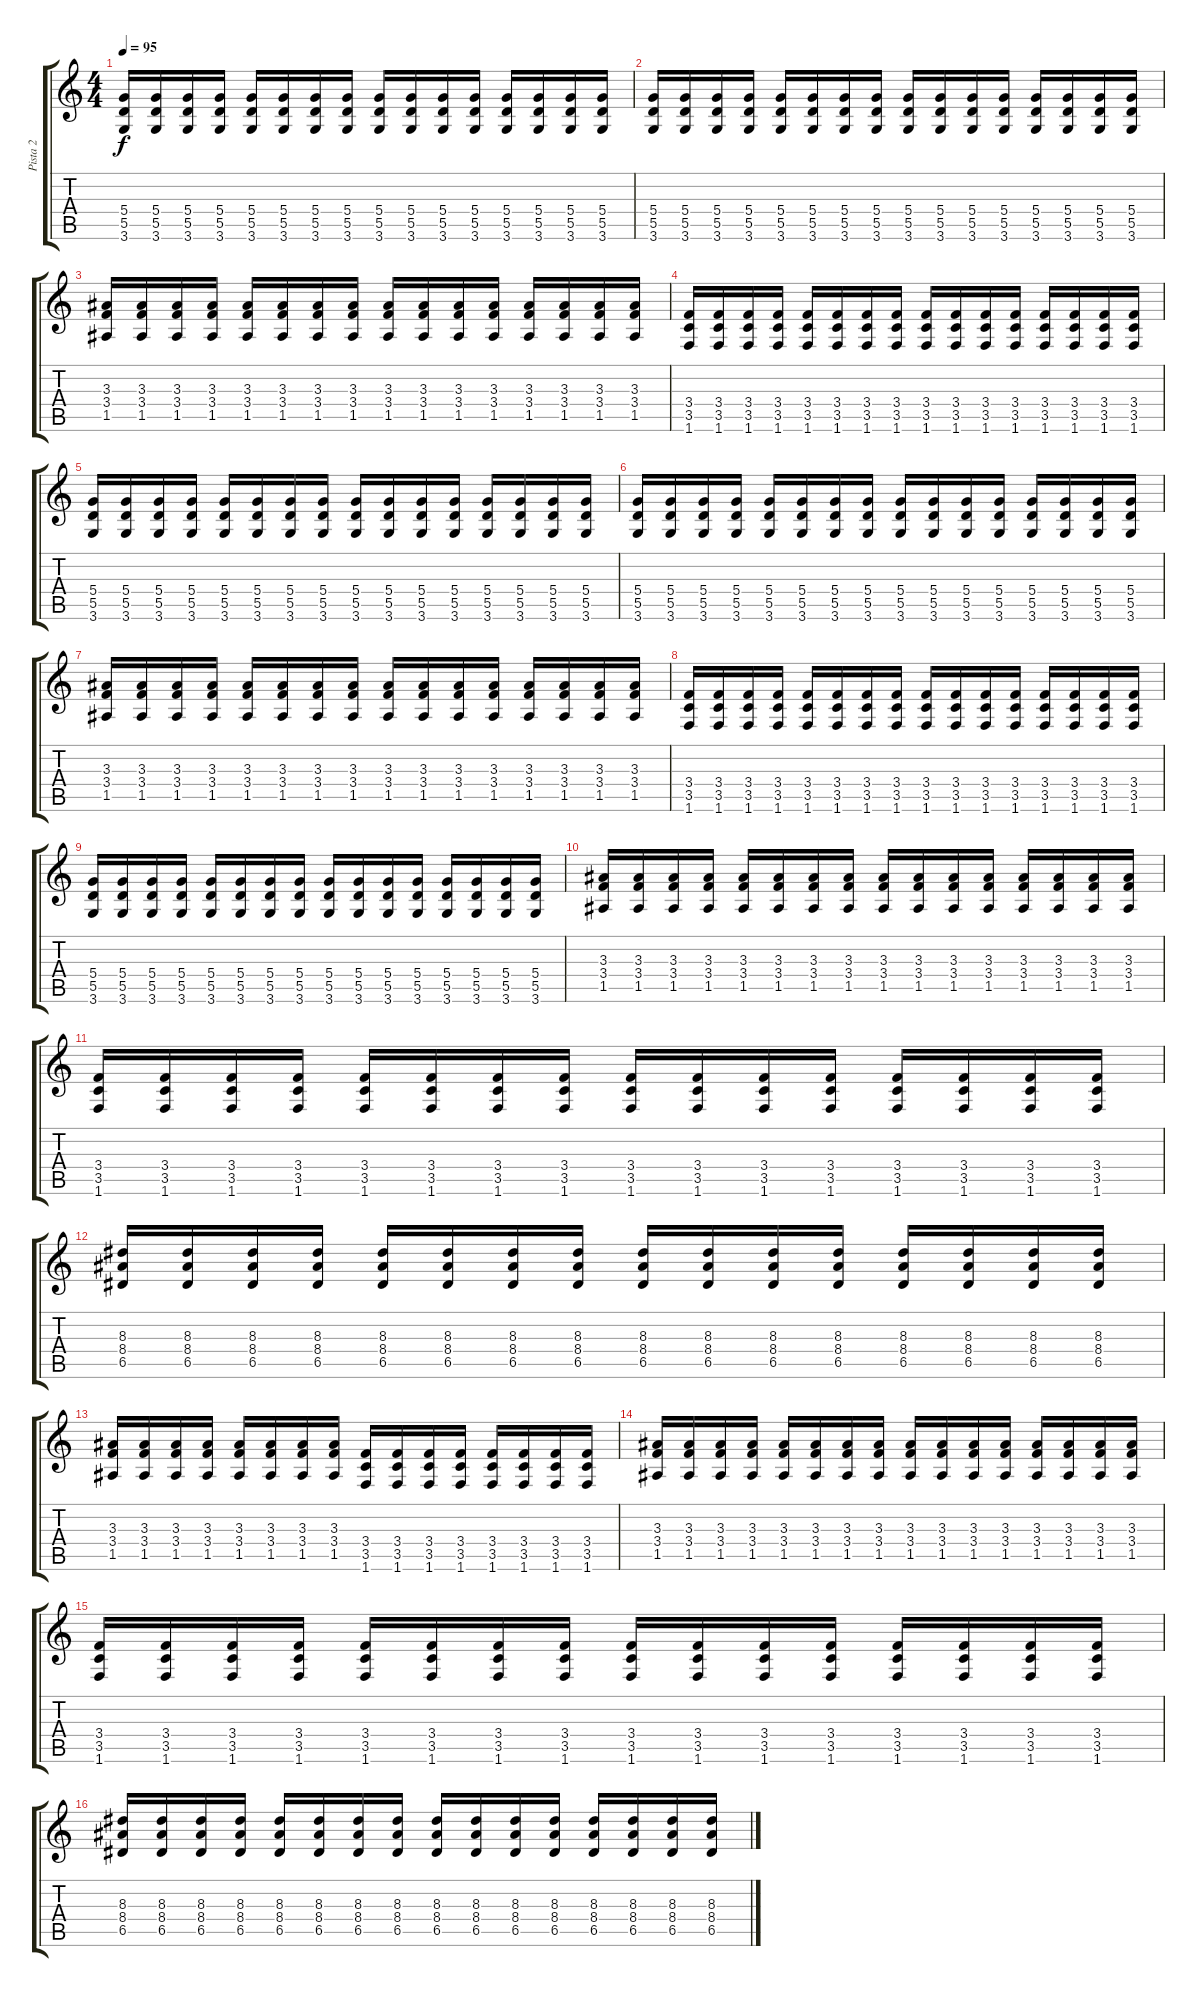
\track ("Pista 2" "Pista 2") {instrument distortionguitar}
\staff {score tabs}
\tuning (E4 B3 G3 D3 A2 E2) {hide}
\ts (4 4)
\tempo 95
\clef g2
\ks c
(5.4 5.5 3.6).16{dy f} (5.4 5.5 3.6).16 (5.4 5.5 3.6).16 (5.4 5.5 3.6).16 (5.4 5.5 3.6).16 (5.4 5.5 3.6).16 (5.4 5.5 3.6).16 (5.4 5.5 3.6).16 (5.4 5.5 3.6).16 (5.4 5.5 3.6).16 (5.4 5.5 3.6).16 (5.4 5.5 3.6).16 (5.4 5.5 3.6).16 (5.4 5.5 3.6).16 (5.4 5.5 3.6).16 (5.4 5.5 3.6).16 |
(5.4 5.5 3.6).16 (5.4 5.5 3.6).16 (5.4 5.5 3.6).16 (5.4 5.5 3.6).16 (5.4 5.5 3.6).16 (5.4 5.5 3.6).16 (5.4 5.5 3.6).16 (5.4 5.5 3.6).16 (5.4 5.5 3.6).16 (5.4 5.5 3.6).16 (5.4 5.5 3.6).16 (5.4 5.5 3.6).16 (5.4 5.5 3.6).16 (5.4 5.5 3.6).16 (5.4 5.5 3.6).16 (5.4 5.5 3.6).16 |
(3.3 3.4 1.5).16 (3.3 3.4 1.5).16 (3.3 3.4 1.5).16 (3.3 3.4 1.5).16 (3.3 3.4 1.5).16 (3.3 3.4 1.5).16 (3.3 3.4 1.5).16 (3.3 3.4 1.5).16 (3.3 3.4 1.5).16 (3.3 3.4 1.5).16 (3.3 3.4 1.5).16 (3.3 3.4 1.5).16 (3.3 3.4 1.5).16 (3.3 3.4 1.5).16 (3.3 3.4 1.5).16 (3.3 3.4 1.5).16 |
(3.4 3.5 1.6).16 (3.4 3.5 1.6).16 (3.4 3.5 1.6).16 (3.4 3.5 1.6).16 (3.4 3.5 1.6).16 (3.4 3.5 1.6).16 (3.4 3.5 1.6).16 (3.4 3.5 1.6).16 (3.4 3.5 1.6).16 (3.4 3.5 1.6).16 (3.4 3.5 1.6).16 (3.4 3.5 1.6).16 (3.4 3.5 1.6).16 (3.4 3.5 1.6).16 (3.4 3.5 1.6).16 (3.4 3.5 1.6).16 |
(5.4 5.5 3.6).16 (5.4 5.5 3.6).16 (5.4 5.5 3.6).16 (5.4 5.5 3.6).16 (5.4 5.5 3.6).16 (5.4 5.5 3.6).16 (5.4 5.5 3.6).16 (5.4 5.5 3.6).16 (5.4 5.5 3.6).16 (5.4 5.5 3.6).16 (5.4 5.5 3.6).16 (5.4 5.5 3.6).16 (5.4 5.5 3.6).16 (5.4 5.5 3.6).16 (5.4 5.5 3.6).16 (5.4 5.5 3.6).16 |
(5.4 5.5 3.6).16 (5.4 5.5 3.6).16 (5.4 5.5 3.6).16 (5.4 5.5 3.6).16 (5.4 5.5 3.6).16 (5.4 5.5 3.6).16 (5.4 5.5 3.6).16 (5.4 5.5 3.6).16 (5.4 5.5 3.6).16 (5.4 5.5 3.6).16 (5.4 5.5 3.6).16 (5.4 5.5 3.6).16 (5.4 5.5 3.6).16 (5.4 5.5 3.6).16 (5.4 5.5 3.6).16 (5.4 5.5 3.6).16 |
(3.3 3.4 1.5).16 (3.3 3.4 1.5).16 (3.3 3.4 1.5).16 (3.3 3.4 1.5).16 (3.3 3.4 1.5).16 (3.3 3.4 1.5).16 (3.3 3.4 1.5).16 (3.3 3.4 1.5).16 (3.3 3.4 1.5).16 (3.3 3.4 1.5).16 (3.3 3.4 1.5).16 (3.3 3.4 1.5).16 (3.3 3.4 1.5).16 (3.3 3.4 1.5).16 (3.3 3.4 1.5).16 (3.3 3.4 1.5).16 |
(3.4 3.5 1.6).16 (3.4 3.5 1.6).16 (3.4 3.5 1.6).16 (3.4 3.5 1.6).16 (3.4 3.5 1.6).16 (3.4 3.5 1.6).16 (3.4 3.5 1.6).16 (3.4 3.5 1.6).16 (3.4 3.5 1.6).16 (3.4 3.5 1.6).16 (3.4 3.5 1.6).16 (3.4 3.5 1.6).16 (3.4 3.5 1.6).16 (3.4 3.5 1.6).16 (3.4 3.5 1.6).16 (3.4 3.5 1.6).16 |
(5.4 5.5 3.6).16 (5.4 5.5 3.6).16 (5.4 5.5 3.6).16 (5.4 5.5 3.6).16 (5.4 5.5 3.6).16 (5.4 5.5 3.6).16 (5.4 5.5 3.6).16 (5.4 5.5 3.6).16 (5.4 5.5 3.6).16 (5.4 5.5 3.6).16 (5.4 5.5 3.6).16 (5.4 5.5 3.6).16 (5.4 5.5 3.6).16 (5.4 5.5 3.6).16 (5.4 5.5 3.6).16 (5.4 5.5 3.6).16 |
(3.3 3.4 1.5).16 (3.3 3.4 1.5).16 (3.3 3.4 1.5).16 (3.3 3.4 1.5).16 (3.3 3.4 1.5).16 (3.3 3.4 1.5).16 (3.3 3.4 1.5).16 (3.3 3.4 1.5).16 (3.3 3.4 1.5).16 (3.3 3.4 1.5).16 (3.3 3.4 1.5).16 (3.3 3.4 1.5).16 (3.3 3.4 1.5).16 (3.3 3.4 1.5).16 (3.3 3.4 1.5).16 (3.3 3.4 1.5).16 |
(3.4 3.5 1.6).16 (3.4 3.5 1.6).16 (3.4 3.5 1.6).16 (3.4 3.5 1.6).16 (3.4 3.5 1.6).16 (3.4 3.5 1.6).16 (3.4 3.5 1.6).16 (3.4 3.5 1.6).16 (3.4 3.5 1.6).16 (3.4 3.5 1.6).16 (3.4 3.5 1.6).16 (3.4 3.5 1.6).16 (3.4 3.5 1.6).16 (3.4 3.5 1.6).16 (3.4 3.5 1.6).16 (3.4 3.5 1.6).16 |
(8.3 8.4 6.5).16 (8.3 8.4 6.5).16 (8.3 8.4 6.5).16 (8.3 8.4 6.5).16 (8.3 8.4 6.5).16 (8.3 8.4 6.5).16 (8.3 8.4 6.5).16 (8.3 8.4 6.5).16 (8.3 8.4 6.5).16 (8.3 8.4 6.5).16 (8.3 8.4 6.5).16 (8.3 8.4 6.5).16 (8.3 8.4 6.5).16 (8.3 8.4 6.5).16 (8.3 8.4 6.5).16 (8.3 8.4 6.5).16 |
(3.3 3.4 1.5).16 (3.3 3.4 1.5).16 (3.3 3.4 1.5).16 (3.3 3.4 1.5).16 (3.3 3.4 1.5).16 (3.3 3.4 1.5).16 (3.3 3.4 1.5).16 (3.3 3.4 1.5).16 (3.4 3.5 1.6).16 (3.4 3.5 1.6).16 (3.4 3.5 1.6).16 (3.4 3.5 1.6).16 (3.4 3.5 1.6).16 (3.4 3.5 1.6).16 (3.4 3.5 1.6).16 (3.4 3.5 1.6).16 |
(3.3 3.4 1.5).16 (3.3 3.4 1.5).16 (3.3 3.4 1.5).16 (3.3 3.4 1.5).16 (3.3 3.4 1.5).16 (3.3 3.4 1.5).16 (3.3 3.4 1.5).16 (3.3 3.4 1.5).16 (3.3 3.4 1.5).16 (3.3 3.4 1.5).16 (3.3 3.4 1.5).16 (3.3 3.4 1.5).16 (3.3 3.4 1.5).16 (3.3 3.4 1.5).16 (3.3 3.4 1.5).16 (3.3 3.4 1.5).16 |
(3.4 3.5 1.6).16 (3.4 3.5 1.6).16 (3.4 3.5 1.6).16 (3.4 3.5 1.6).16 (3.4 3.5 1.6).16 (3.4 3.5 1.6).16 (3.4 3.5 1.6).16 (3.4 3.5 1.6).16 (3.4 3.5 1.6).16 (3.4 3.5 1.6).16 (3.4 3.5 1.6).16 (3.4 3.5 1.6).16 (3.4 3.5 1.6).16 (3.4 3.5 1.6).16 (3.4 3.5 1.6).16 (3.4 3.5 1.6).16 |
(8.3 8.4 6.5).16 (8.3 8.4 6.5).16 (8.3 8.4 6.5).16 (8.3 8.4 6.5).16 (8.3 8.4 6.5).16 (8.3 8.4 6.5).16 (8.3 8.4 6.5).16 (8.3 8.4 6.5).16 (8.3 8.4 6.5).16 (8.3 8.4 6.5).16 (8.3 8.4 6.5).16 (8.3 8.4 6.5).16 (8.3 8.4 6.5).16 (8.3 8.4 6.5).16 (8.3 8.4 6.5).16 (8.3 8.4 6.5).16
